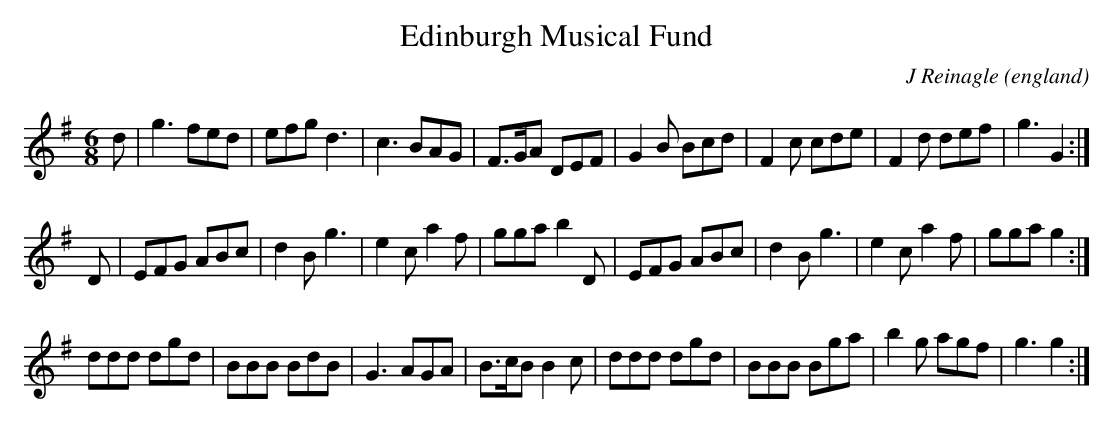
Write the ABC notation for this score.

X:1
T:Edinburgh Musical Fund
O:england
C:J Reinagle
M:6/8
L:1/8
K:G
d|g3 fed|efg d3|c3 BAG|F>GA DEF|G2 B Bcd|F2 c cde|F2 d def|g3 G2:|]
D|EFG ABc|d2 B g3|e2 c a2 f|gga b2 D|EFG ABc|d2 B g3|e2 c a2 f|gga g2:|]
ddd dgd|BBB BdB|G3 AGA|B>cB B2 c|ddd dgd|BBB Bga|b2 g agf|g3 g2:|]
